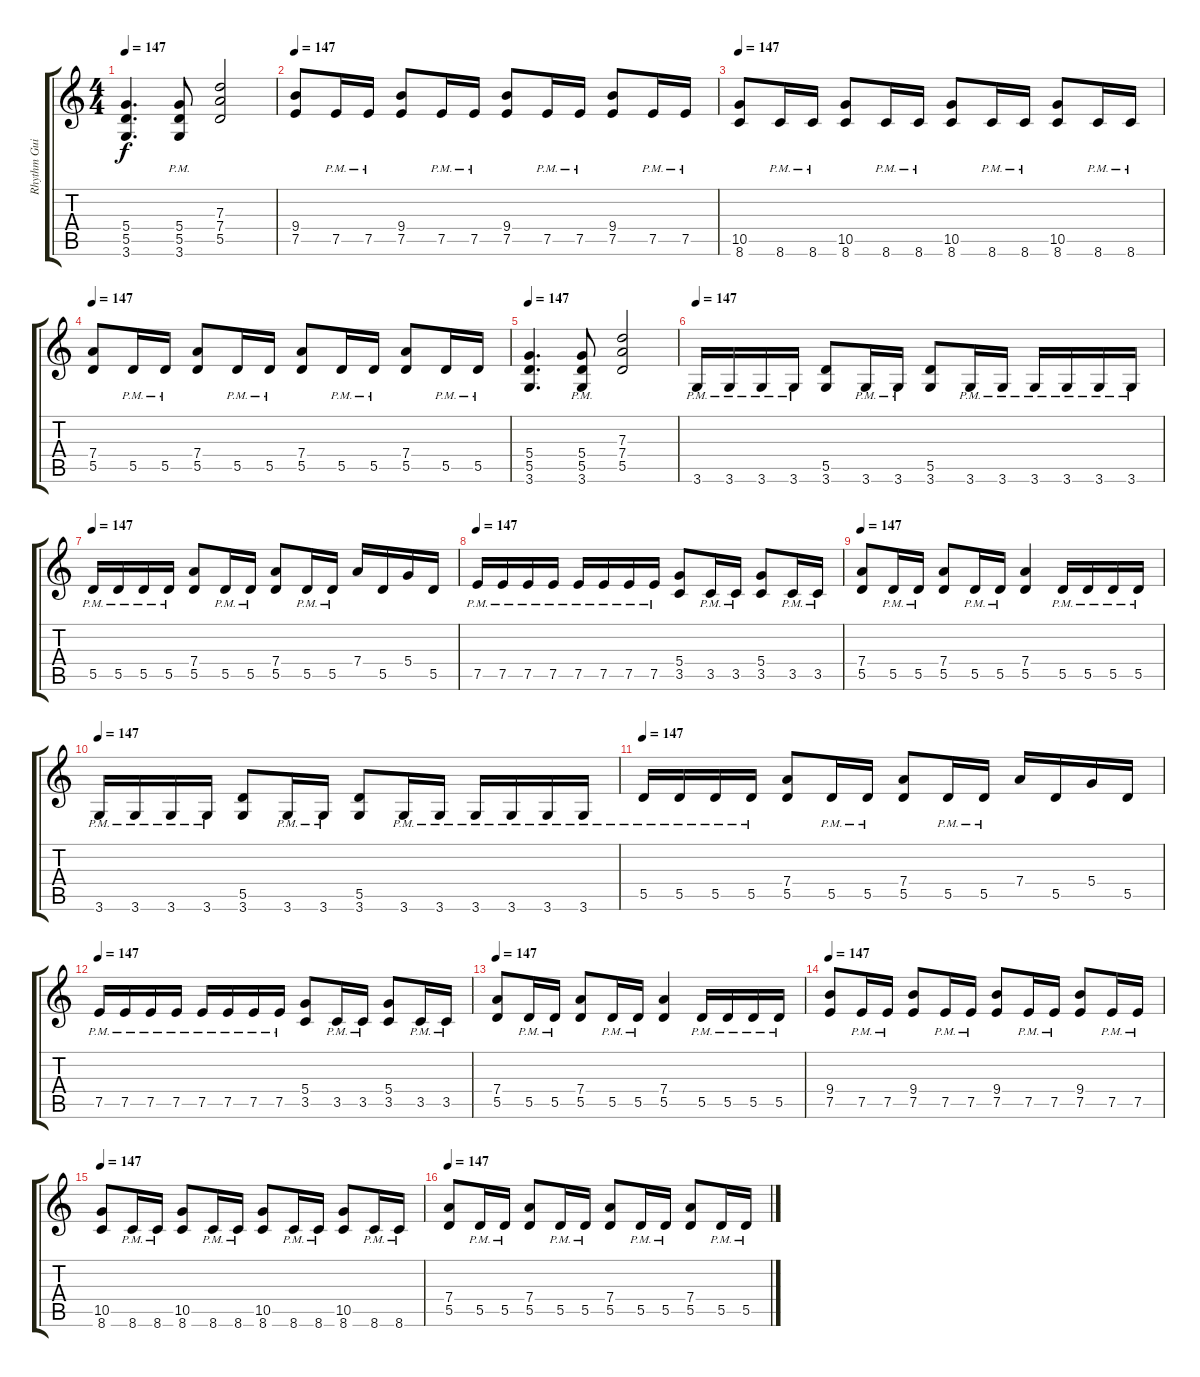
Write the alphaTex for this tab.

\track ("Rhythm Guitar" "Rhythm Gui") {instrument distortionguitar}
\staff {score tabs}
\tuning (E4 B3 G3 D3 A2 E2) {hide}
\ts (4 4)
\tempo 147
\clef g2
\ks c
(5.4 5.5 3.6).4{d dy f} (5.4{pm} 5.5{pm} 3.6{pm}).8 (7.3 7.4 5.5).2 |
\tempo 147
(9.4 7.5).8 7.5{pm}.16 7.5{pm}.16 (9.4 7.5).8 7.5{pm}.16 7.5{pm}.16 (9.4 7.5).8 7.5{pm}.16 7.5{pm}.16 (9.4 7.5).8 7.5{pm}.16 7.5{pm}.16 |
\tempo 147
(10.5 8.6).8 8.6{pm}.16 8.6{pm}.16 (10.5 8.6).8 8.6{pm}.16 8.6{pm}.16 (10.5 8.6).8 8.6{pm}.16 8.6{pm}.16 (10.5 8.6).8 8.6{pm}.16 8.6{pm}.16 |
\tempo 147
(7.4 5.5).8 5.5{pm}.16 5.5{pm}.16 (7.4 5.5).8 5.5{pm}.16 5.5{pm}.16 (7.4 5.5).8 5.5{pm}.16 5.5{pm}.16 (7.4 5.5).8 5.5{pm}.16 5.5{pm}.16 |
\tempo 147
(5.4 5.5 3.6).4{d} (5.4{pm} 5.5{pm} 3.6{pm}).8 (7.3 7.4 5.5).2 |
\tempo 147
3.6{pm}.16 3.6{pm}.16 3.6{pm}.16 3.6{pm}.16 (5.5 3.6).8 3.6{pm}.16 3.6{pm}.16 (5.5 3.6).8 3.6{pm}.16 3.6{pm}.16 3.6{pm}.16 3.6{pm}.16 3.6{pm}.16 3.6{pm}.16 |
\tempo 147
5.5{pm}.16 5.5{pm}.16 5.5{pm}.16 5.5{pm}.16 (7.4 5.5).8 5.5{pm}.16 5.5{pm}.16 (7.4 5.5).8 5.5{pm}.16 5.5{pm}.16 7.4.16 5.5.16 5.4.16 5.5.16 |
\tempo 147
7.5{pm}.16 7.5{pm}.16 7.5{pm}.16 7.5{pm}.16 7.5{pm}.16 7.5{pm}.16 7.5{pm}.16 7.5{pm}.16 (5.4 3.5).8 3.5{pm}.16 3.5{pm}.16 (5.4 3.5).8 3.5{pm}.16 3.5{pm}.16 |
\tempo 147
(7.4 5.5).8 5.5{pm}.16 5.5{pm}.16 (7.4 5.5).8 5.5{pm}.16 5.5{pm}.16 (7.4 5.5).4 5.5{pm}.16 5.5{pm}.16 5.5{pm}.16 5.5{pm}.16 |
\tempo 147
3.6{pm}.16 3.6{pm}.16 3.6{pm}.16 3.6{pm}.16 (5.5 3.6).8 3.6{pm}.16 3.6{pm}.16 (5.5 3.6).8 3.6{pm}.16 3.6{pm}.16 3.6{pm}.16 3.6{pm}.16 3.6{pm}.16 3.6{pm}.16 |
\tempo 147
5.5{pm}.16 5.5{pm}.16 5.5{pm}.16 5.5{pm}.16 (7.4 5.5).8 5.5{pm}.16 5.5{pm}.16 (7.4 5.5).8 5.5{pm}.16 5.5{pm}.16 7.4.16 5.5.16 5.4.16 5.5.16 |
\tempo 147
7.5{pm}.16 7.5{pm}.16 7.5{pm}.16 7.5{pm}.16 7.5{pm}.16 7.5{pm}.16 7.5{pm}.16 7.5{pm}.16 (5.4 3.5).8 3.5{pm}.16 3.5{pm}.16 (5.4 3.5).8 3.5{pm}.16 3.5{pm}.16 |
\tempo 147
(7.4 5.5).8 5.5{pm}.16 5.5{pm}.16 (7.4 5.5).8 5.5{pm}.16 5.5{pm}.16 (7.4 5.5).4 5.5{pm}.16 5.5{pm}.16 5.5{pm}.16 5.5{pm}.16 |
\tempo 147
(9.4 7.5).8 7.5{pm}.16 7.5{pm}.16 (9.4 7.5).8 7.5{pm}.16 7.5{pm}.16 (9.4 7.5).8 7.5{pm}.16 7.5{pm}.16 (9.4 7.5).8 7.5{pm}.16 7.5{pm}.16 |
\tempo 147
(10.5 8.6).8 8.6{pm}.16 8.6{pm}.16 (10.5 8.6).8 8.6{pm}.16 8.6{pm}.16 (10.5 8.6).8 8.6{pm}.16 8.6{pm}.16 (10.5 8.6).8 8.6{pm}.16 8.6{pm}.16 |
\tempo 147
(7.4 5.5).8 5.5{pm}.16 5.5{pm}.16 (7.4 5.5).8 5.5{pm}.16 5.5{pm}.16 (7.4 5.5).8 5.5{pm}.16 5.5{pm}.16 (7.4 5.5).8 5.5{pm}.16 5.5{pm}.16
